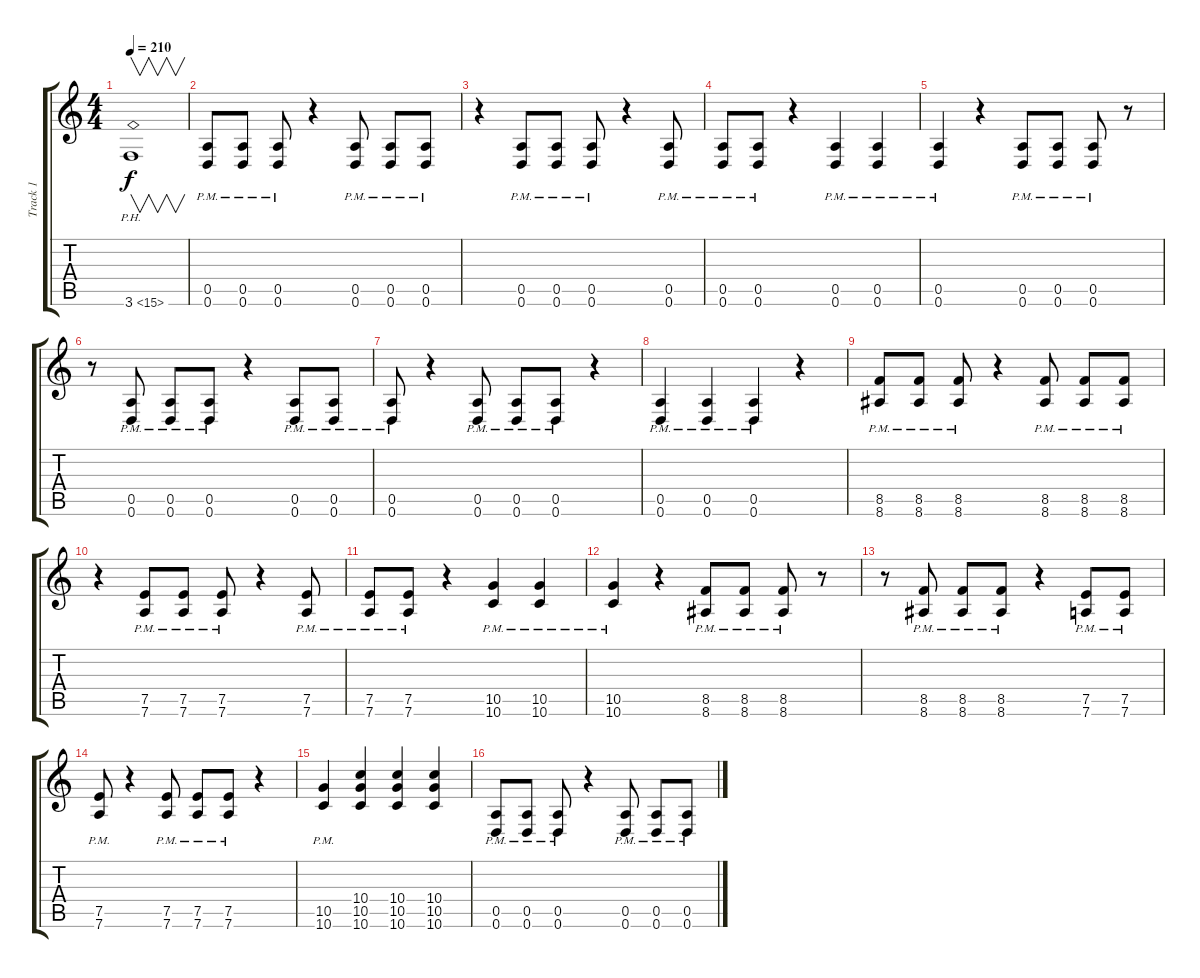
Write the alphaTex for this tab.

\track ("Track 1" "Track 1") {instrument distortionguitar}
\staff {score tabs}
\tuning (E4 B3 G3 D3 A2 D2) {hide}
\ts (4 4)
\tempo 210
\clef g2
\ks c
3.6{ph 12}.1{v dy f} |
(0.5{pm} 0.6{pm}).8 (0.5{pm} 0.6{pm}).8 (0.5{pm} 0.6{pm}).8 r.4 (0.5{pm} 0.6{pm}).8 (0.5{pm} 0.6{pm}).8 (0.5{pm} 0.6{pm}).8 |
r.4 (0.5{pm} 0.6{pm}).8 (0.5{pm} 0.6{pm}).8 (0.5{pm} 0.6{pm}).8 r.4 (0.5{pm} 0.6{pm}).8 |
(0.5{pm} 0.6{pm}).8 (0.5{pm} 0.6{pm}).8 r.4 (0.5{pm} 0.6{pm}).4 (0.5{pm} 0.6{pm}).4 |
(0.5{pm} 0.6{pm}).4 r.4 (0.5{pm} 0.6{pm}).8 (0.5{pm} 0.6{pm}).8 (0.5{pm} 0.6{pm}).8 r.8 |
r.8 (0.5{pm} 0.6{pm}).8 (0.5{pm} 0.6{pm}).8 (0.5{pm} 0.6{pm}).8 r.4 (0.5{pm} 0.6{pm}).8 (0.5{pm} 0.6{pm}).8 |
(0.5{pm} 0.6{pm}).8 r.4 (0.5{pm} 0.6{pm}).8 (0.5{pm} 0.6{pm}).8 (0.5{pm} 0.6{pm}).8 r.4 |
(0.5{pm} 0.6{pm}).4 (0.5{pm} 0.6{pm}).4 (0.5{pm} 0.6{pm}).4 r.4 |
(8.5{pm} 8.6{pm}).8 (8.5{pm} 8.6{pm}).8 (8.5{pm} 8.6{pm}).8 r.4 (8.5{pm} 8.6{pm}).8 (8.5{pm} 8.6{pm}).8 (8.5{pm} 8.6{pm}).8 |
r.4 (7.5{pm} 7.6{pm}).8 (7.5{pm} 7.6{pm}).8 (7.5{pm} 7.6{pm}).8 r.4 (7.5{pm} 7.6{pm}).8 |
(7.5{pm} 7.6{pm}).8 (7.5{pm} 7.6{pm}).8 r.4 (10.5{pm} 10.6{pm}).4 (10.5{pm} 10.6{pm}).4 |
(10.5{pm} 10.6{pm}).4 r.4 (8.5{pm} 8.6{pm}).8 (8.5{pm} 8.6{pm}).8 (8.5{pm} 8.6{pm}).8 r.8 |
r.8 (8.5{pm} 8.6{pm}).8 (8.5{pm} 8.6{pm}).8 (8.5{pm} 8.6{pm}).8 r.4 (7.5{pm} 7.6{pm}).8 (7.5{pm} 7.6{pm}).8 |
(7.5{pm} 7.6{pm}).8 r.4 (7.5{pm} 7.6{pm}).8 (7.5{pm} 7.6{pm}).8 (7.5{pm} 7.6{pm}).8 r.4 |
(10.5{pm} 10.6).4 (10.4 10.5 10.6).4 (10.4 10.5 10.6).4 (10.4 10.5 10.6).4 |
(0.5{pm} 0.6{pm}).8 (0.5{pm} 0.6{pm}).8 (0.5{pm} 0.6{pm}).8 r.4 (0.5{pm} 0.6{pm}).8 (0.5{pm} 0.6{pm}).8 (0.5{pm} 0.6{pm}).8
